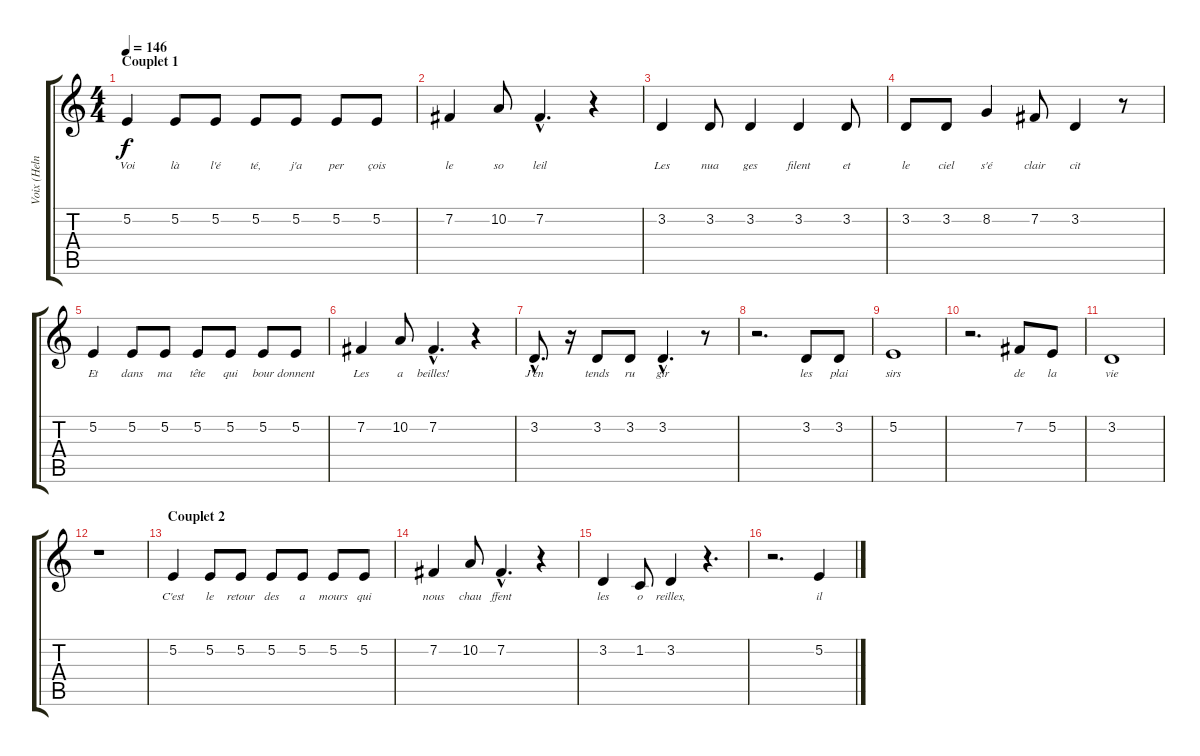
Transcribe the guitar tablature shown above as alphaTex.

\track ("Voix (Helno)" "Voix (Heln") {instrument clarinet}
\staff {score tabs}
\tuning (E4 B3 G3 D3 A2 E2) {hide}
\ts (4 4)
\section ("" "Couplet 1")
\tempo 146
\clef g2
\ks c
5.2.4{lyrics (0 "Voi") lyrics (1 "") lyrics (2 "") lyrics (3 "") lyrics (4 "") dy f} 5.2.8{lyrics (0 "là") lyrics (1 "") lyrics (2 "") lyrics (3 "") lyrics (4 "")} 5.2.8{lyrics (0 "l'é") lyrics (1 "") lyrics (2 "") lyrics (3 "") lyrics (4 "")} 5.2.8{lyrics (0 "té,") lyrics (1 "") lyrics (2 "") lyrics (3 "") lyrics (4 "")} 5.2.8{lyrics (0 "j'a") lyrics (1 "") lyrics (2 "") lyrics (3 "") lyrics (4 "")} 5.2.8{lyrics (0 "per") lyrics (1 "") lyrics (2 "") lyrics (3 "") lyrics (4 "")} 5.2.8{lyrics (0 "çois") lyrics (1 "") lyrics (2 "") lyrics (3 "") lyrics (4 "")} |
7.2.4{lyrics (0 "le") lyrics (1 "") lyrics (2 "") lyrics (3 "") lyrics (4 "")} 10.2.8{lyrics (0 "so") lyrics (1 "") lyrics (2 "") lyrics (3 "") lyrics (4 "")} 7.2{hac}.4{d lyrics (0 "leil") lyrics (1 "") lyrics (2 "") lyrics (3 "") lyrics (4 "")} r.4 |
3.2.4{lyrics (0 "Les") lyrics (1 "") lyrics (2 "") lyrics (3 "") lyrics (4 "")} 3.2.8{lyrics (0 "nua") lyrics (1 "") lyrics (2 "") lyrics (3 "") lyrics (4 "")} 3.2.4{lyrics (0 "ges") lyrics (1 "") lyrics (2 "") lyrics (3 "") lyrics (4 "")} 3.2.4{lyrics (0 "filent") lyrics (1 "") lyrics (2 "") lyrics (3 "") lyrics (4 "")} 3.2.8{lyrics (0 "et") lyrics (1 "") lyrics (2 "") lyrics (3 "") lyrics (4 "")} |
3.2.8{lyrics (0 "le") lyrics (1 "") lyrics (2 "") lyrics (3 "") lyrics (4 "")} 3.2.8{lyrics (0 "ciel") lyrics (1 "") lyrics (2 "") lyrics (3 "") lyrics (4 "")} 8.2.4{lyrics (0 "s'é") lyrics (1 "") lyrics (2 "") lyrics (3 "") lyrics (4 "")} 7.2.8{lyrics (0 "clair") lyrics (1 "") lyrics (2 "") lyrics (3 "") lyrics (4 "")} 3.2.4{lyrics (0 "cit") lyrics (1 "") lyrics (2 "") lyrics (3 "") lyrics (4 "")} r.8 |
5.2.4{lyrics (0 "Et") lyrics (1 "") lyrics (2 "") lyrics (3 "") lyrics (4 "")} 5.2.8{lyrics (0 "dans") lyrics (1 "") lyrics (2 "") lyrics (3 "") lyrics (4 "")} 5.2.8{lyrics (0 "ma") lyrics (1 "") lyrics (2 "") lyrics (3 "") lyrics (4 "")} 5.2.8{lyrics (0 "tête") lyrics (1 "") lyrics (2 "") lyrics (3 "") lyrics (4 "")} 5.2.8{lyrics (0 "qui") lyrics (1 "") lyrics (2 "") lyrics (3 "") lyrics (4 "")} 5.2.8{lyrics (0 "bour") lyrics (1 "") lyrics (2 "") lyrics (3 "") lyrics (4 "")} 5.2.8{lyrics (0 "donnent") lyrics (1 "") lyrics (2 "") lyrics (3 "") lyrics (4 "")} |
7.2.4{lyrics (0 "Les") lyrics (1 "") lyrics (2 "") lyrics (3 "") lyrics (4 "")} 10.2.8{lyrics (0 "a") lyrics (1 "") lyrics (2 "") lyrics (3 "") lyrics (4 "")} 7.2{hac}.4{d lyrics (0 "beilles!") lyrics (1 "") lyrics (2 "") lyrics (3 "") lyrics (4 "")} r.4 |
3.2{hac}.8{d lyrics (0 "J'en") lyrics (1 "") lyrics (2 "") lyrics (3 "") lyrics (4 "")} r.16 3.2.8{lyrics (0 "tends") lyrics (1 "") lyrics (2 "") lyrics (3 "") lyrics (4 "")} 3.2.8{lyrics (0 "ru") lyrics (1 "") lyrics (2 "") lyrics (3 "") lyrics (4 "")} 3.2{hac}.4{d lyrics (0 "gir") lyrics (1 "") lyrics (2 "") lyrics (3 "") lyrics (4 "")} r.8 |
r.2{d} 3.2.8{lyrics (0 "les") lyrics (1 "") lyrics (2 "") lyrics (3 "") lyrics (4 "")} 3.2.8{lyrics (0 "plai") lyrics (1 "") lyrics (2 "") lyrics (3 "") lyrics (4 "")} |
5.2.1{lyrics (0 "sirs") lyrics (1 "") lyrics (2 "") lyrics (3 "") lyrics (4 "")} |
r.2{d} 7.2.8{lyrics (0 "de") lyrics (1 "") lyrics (2 "") lyrics (3 "") lyrics (4 "")} 5.2.8{lyrics (0 "la") lyrics (1 "") lyrics (2 "") lyrics (3 "") lyrics (4 "")} |
3.2.1{lyrics (0 "vie") lyrics (1 "") lyrics (2 "") lyrics (3 "") lyrics (4 "")} |
r.1 |
\section ("" "Couplet 2")
5.2.4{lyrics (0 "C'est") lyrics (1 "") lyrics (2 "") lyrics (3 "") lyrics (4 "")} 5.2.8{lyrics (0 "le") lyrics (1 "") lyrics (2 "") lyrics (3 "") lyrics (4 "")} 5.2.8{lyrics (0 "retour") lyrics (1 "") lyrics (2 "") lyrics (3 "") lyrics (4 "")} 5.2.8{lyrics (0 "des") lyrics (1 "") lyrics (2 "") lyrics (3 "") lyrics (4 "")} 5.2.8{lyrics (0 "a") lyrics (1 "") lyrics (2 "") lyrics (3 "") lyrics (4 "")} 5.2.8{lyrics (0 "mours") lyrics (1 "") lyrics (2 "") lyrics (3 "") lyrics (4 "")} 5.2.8{lyrics (0 "qui") lyrics (1 "") lyrics (2 "") lyrics (3 "") lyrics (4 "")} |
7.2.4{lyrics (0 "nous") lyrics (1 "") lyrics (2 "") lyrics (3 "") lyrics (4 "")} 10.2.8{lyrics (0 "chau") lyrics (1 "") lyrics (2 "") lyrics (3 "") lyrics (4 "")} 7.2{hac}.4{d lyrics (0 "ffent") lyrics (1 "") lyrics (2 "") lyrics (3 "") lyrics (4 "")} r.4 |
3.2.4{lyrics (0 "les") lyrics (1 "") lyrics (2 "") lyrics (3 "") lyrics (4 "")} 1.2.8{lyrics (0 "o") lyrics (1 "") lyrics (2 "") lyrics (3 "") lyrics (4 "")} 3.2.4{lyrics (0 "reilles,") lyrics (1 "") lyrics (2 "") lyrics (3 "") lyrics (4 "")} r.4{d} |
r.2{d} 5.2.4{lyrics (0 "il") lyrics (1 "") lyrics (2 "") lyrics (3 "") lyrics (4 "")}
